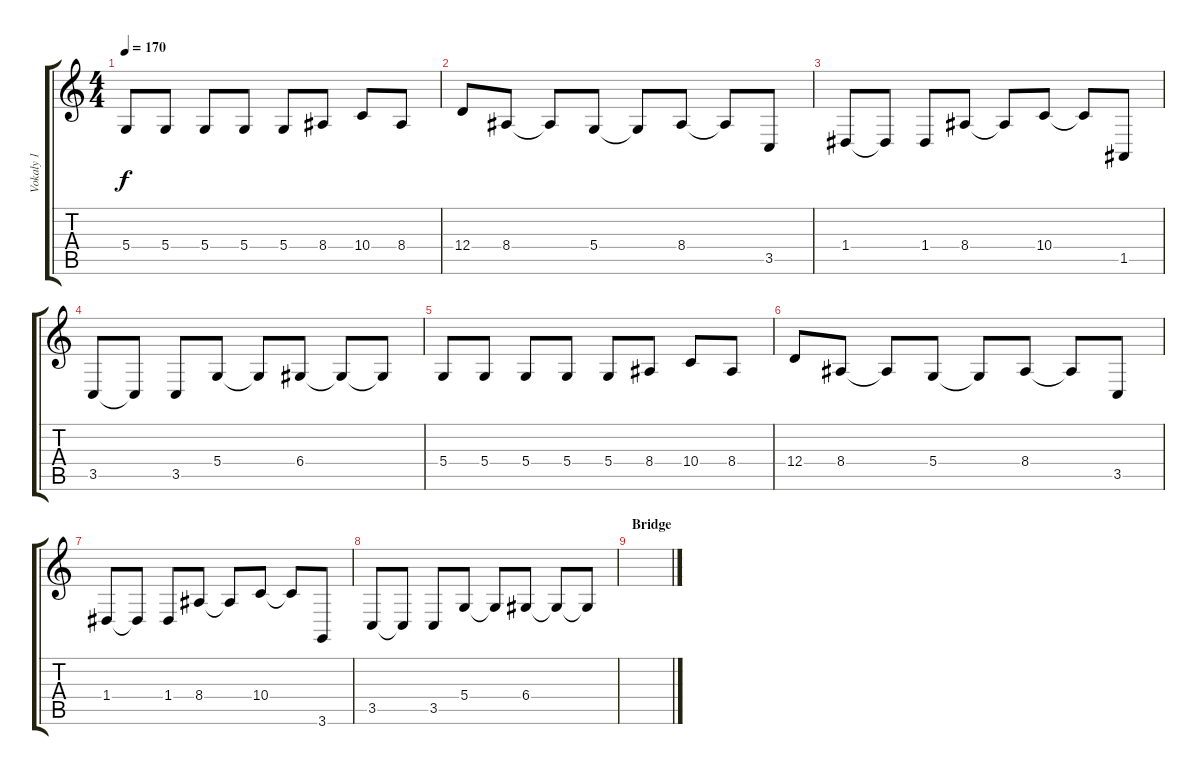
\track ("Vokaly 1" "Vokaly 1") {instrument lead2sawtooth}
\staff {score tabs}
\tuning (E4 B3 G3 D3 A2 E2) {hide}
\ts (4 4)
\tempo 170
\clef g2
\ks c
5.4.8{dy f} 5.4.8 5.4.8 5.4.8 5.4.8 8.4.8 10.4.8 8.4.8 |
12.4.8 8.4.8 8.4{t}.8 5.4.8 5.4{t}.8 8.4.8 8.4{t}.8 3.5.8 |
1.4.8 1.4{t}.8 1.4.8 8.4.8 8.4{t}.8 10.4.8 10.4{t}.8 1.5.8 |
3.5.8 3.5{t}.8 3.5.8 5.4.8 5.4{t}.8 6.4.8 6.4{t}.8 6.4{t}.8 |
5.4.8 5.4.8 5.4.8 5.4.8 5.4.8 8.4.8 10.4.8 8.4.8 |
12.4.8 8.4.8 8.4{t}.8 5.4.8 5.4{t}.8 8.4.8 8.4{t}.8 3.5.8 |
1.4.8 1.4{t}.8 1.4.8 8.4.8 8.4{t}.8 10.4.8 10.4{t}.8 3.6.8 |
3.5.8 3.5{t}.8 3.5.8 5.4.8 5.4{t}.8 6.4.8 6.4{t}.8 6.4{t}.8 |
\section ("" "Bridge")
